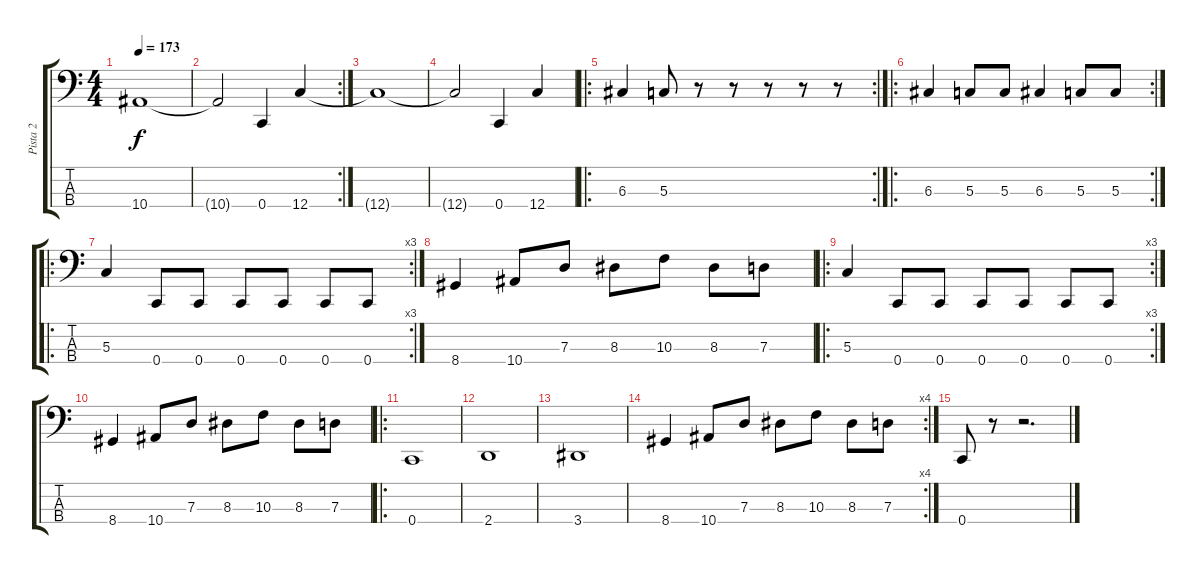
\track ("Pista 2" "Pista 2") {instrument electricbassfinger}
\staff {score tabs}
\tuning (F2 C2 G1 C1) {hide}
\ts (4 4)
\tempo 173
\clef f4
\ks c
10.4{t}.1{dy f} |
\rc 2
10.4{t}.2 0.4.4 12.4.4 |
12.4{t}.1 |
12.4{t}.2 0.4.4 12.4.4 |
\ro
\rc 2
6.3.4 5.3.8 r.8 r.8 r.8 r.8 r.8 |
\ro
\rc 2
6.3.4 5.3.8 5.3.8 6.3.4 5.3.8 5.3.8 |
\ro
\rc 3
5.3.4 0.4.8 0.4.8 0.4.8 0.4.8 0.4.8 0.4.8 |
8.4.4 10.4.8 7.3.8 8.3.8 10.3.8 8.3.8 7.3.8 |
\ro
\rc 3
5.3.4 0.4.8 0.4.8 0.4.8 0.4.8 0.4.8 0.4.8 |
8.4.4 10.4.8 7.3.8 8.3.8 10.3.8 8.3.8 7.3.8 |
\ro
0.4.1 |
2.4.1 |
3.4.1 |
\rc 4
8.4.4 10.4.8 7.3.8 8.3.8 10.3.8 8.3.8 7.3.8 |
0.4.8 r.8 r.2{d}
